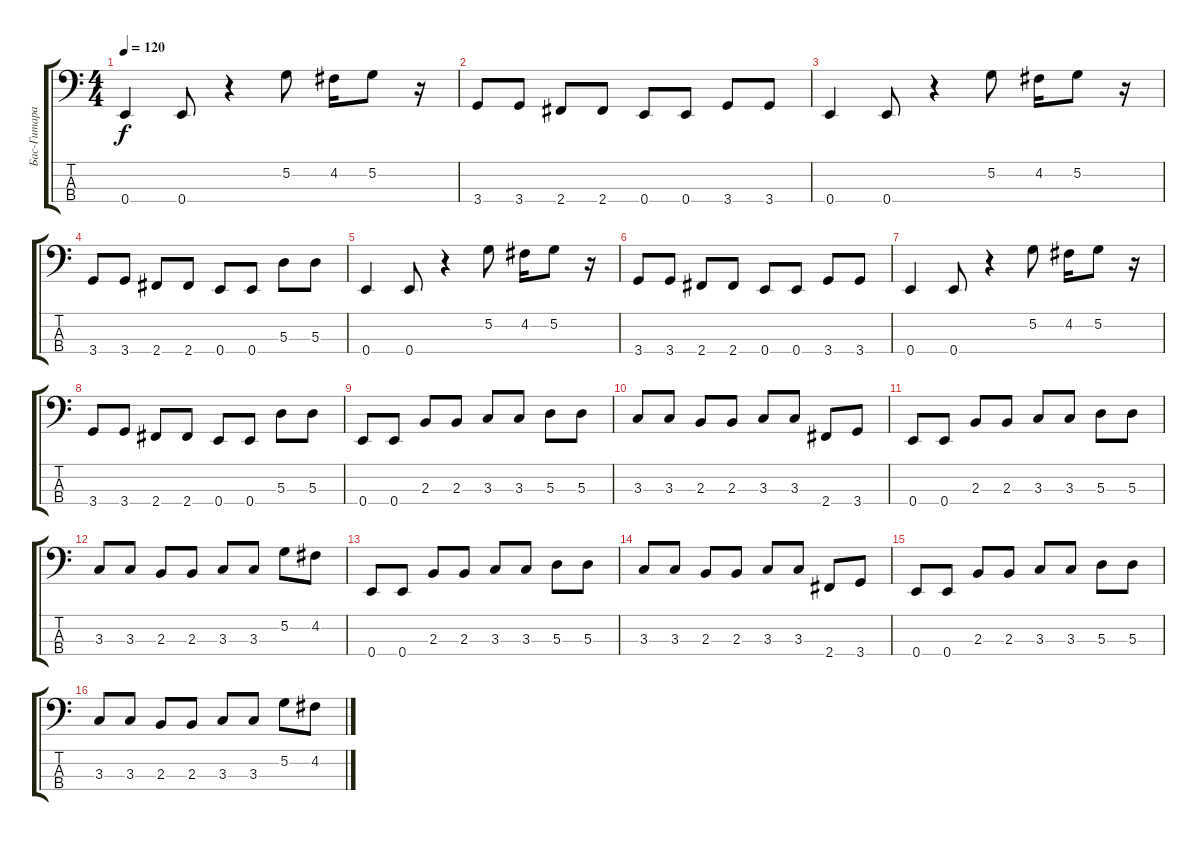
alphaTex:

\track ("Бас-Гитара" "Бас-Гитара") {instrument electricbassfinger}
\staff {score tabs}
\tuning (G2 D2 A1 E1) {hide}
\ts (4 4)
\tempo 120
\clef f4
\ks c
0.4.4{dy f} 0.4.8 r.4 5.2.8 4.2.16 5.2.8 r.16 |
3.4.8 3.4.8 2.4.8 2.4.8 0.4.8 0.4.8 3.4.8 3.4.8 |
0.4.4 0.4.8 r.4 5.2.8 4.2.16 5.2.8 r.16 |
3.4.8 3.4.8 2.4.8 2.4.8 0.4.8 0.4.8 5.3.8 5.3.8 |
0.4.4 0.4.8 r.4 5.2.8 4.2.16 5.2.8 r.16 |
3.4.8 3.4.8 2.4.8 2.4.8 0.4.8 0.4.8 3.4.8 3.4.8 |
0.4.4 0.4.8 r.4 5.2.8 4.2.16 5.2.8 r.16 |
3.4.8 3.4.8 2.4.8 2.4.8 0.4.8 0.4.8 5.3.8 5.3.8 |
0.4.8 0.4.8 2.3.8 2.3.8 3.3.8 3.3.8 5.3.8 5.3.8 |
3.3.8 3.3.8 2.3.8 2.3.8 3.3.8 3.3.8 2.4.8 3.4.8 |
0.4.8 0.4.8 2.3.8 2.3.8 3.3.8 3.3.8 5.3.8 5.3.8 |
3.3.8 3.3.8 2.3.8 2.3.8 3.3.8 3.3.8 5.2.8 4.2.8 |
0.4.8 0.4.8 2.3.8 2.3.8 3.3.8 3.3.8 5.3.8 5.3.8 |
3.3.8 3.3.8 2.3.8 2.3.8 3.3.8 3.3.8 2.4.8 3.4.8 |
0.4.8 0.4.8 2.3.8 2.3.8 3.3.8 3.3.8 5.3.8 5.3.8 |
3.3.8 3.3.8 2.3.8 2.3.8 3.3.8 3.3.8 5.2.8 4.2.8
